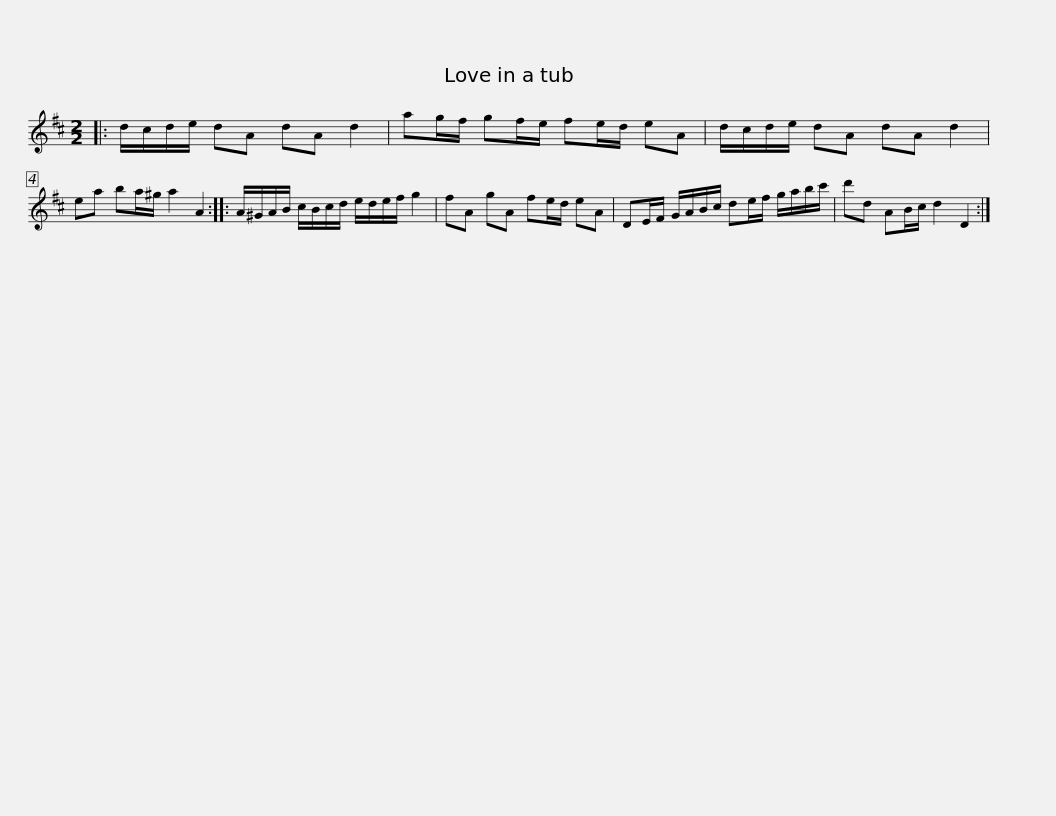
X:1
L:1/8
M:2/2
I:linebreak $
K:D
V:1 treble
V:1
|: d/c/d/e/ dA dA d2 | ag/f/ gf/e/ fe/d/ eA | d/c/d/e/ dA dA d2 | ea ba/^g/ a2 A2 ::$ A/^G/A/B/ c/B/c/d/ e/d/e/f/ g2 | %5
 fA gA fe/d/ eA | DE/F/ G/A/B/c/ de/f/ g/a/b/c'/ | d'd AB/c/ d2 D2 :| %8
